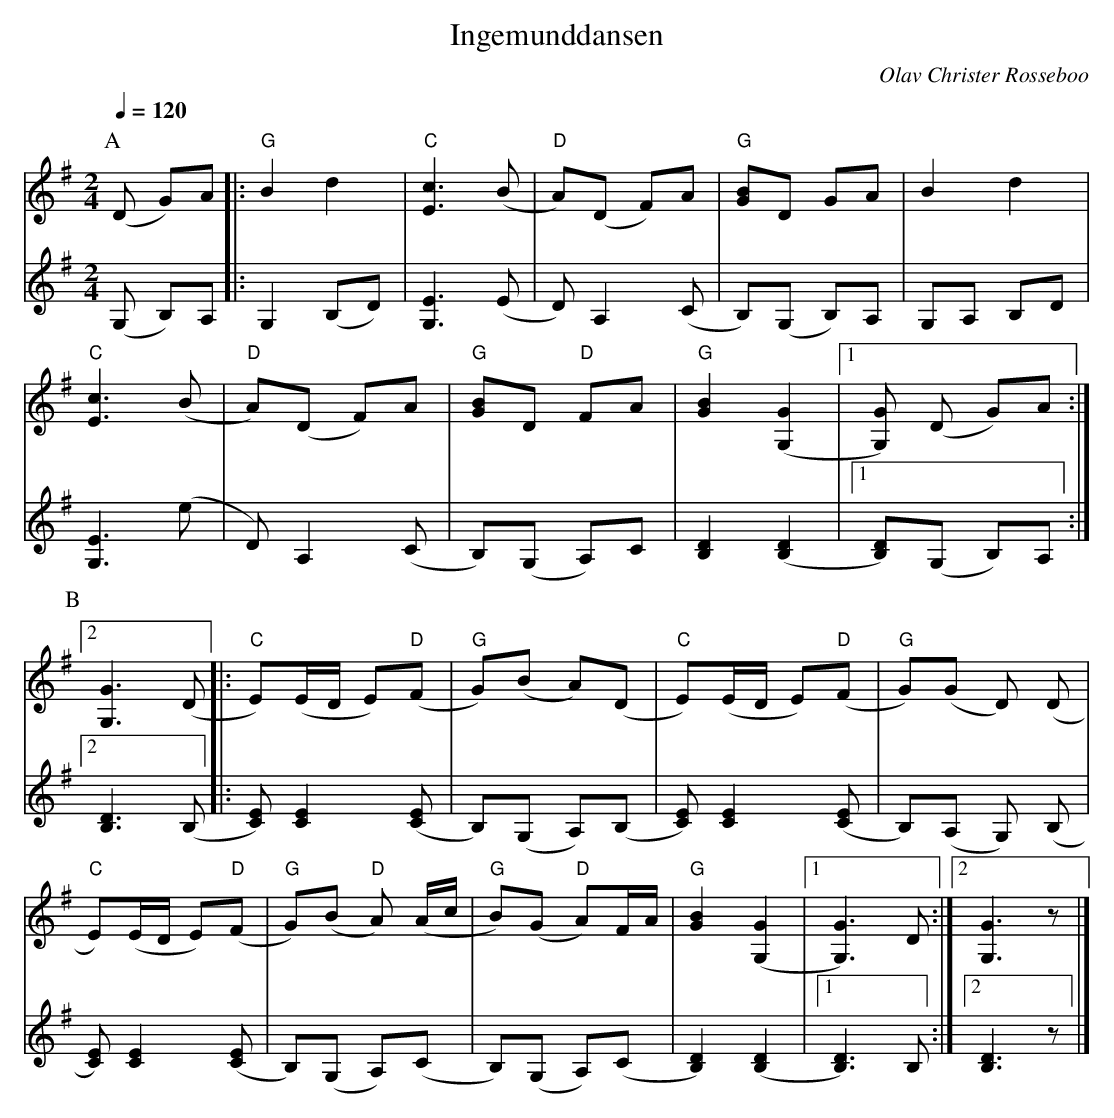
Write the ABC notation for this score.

X:1
T:Ingemunddansen
C:Olav Christer Rosseb\oo
M:2/4
L:1/8
Q:1/4=120
K:G
P:A
[V:1](D G)A |:"G"B2 d2 | "C"[E3c3] (B|"D"A)(D F)A | "G"[GB]D GA | B2 d2 |
[V:2](G, B,)A, |:G,2 (B,D) | [E3G,3] (E | D) A,2 (C | B,)(G, B,)A, | G,A, B,D |
[V:1]"C"[E3c3] (B | "D"A)(D F)A | "G"[GB]D "D"FA | "G"[G2B2] [G2(G,2] |[1 [G,)G] (D G)A :|]
[V:2][E3G,3] (e | D) A,2 (C | B,)(G, A,)C | [D2B,2] [D2(B,2] |[1 [B,)D](G, B,)A, :|]
P:B
[V:1][2 [G,3G3] (D |: "C"E)(E/D/ E)("D"F | "G"G)(B A)(D | "C"E)(E/D/ E)("D"F | "G"G)(G D) (D |
[V:2][2 [D3B,3] (B, |: [C)E] [C2E2] [E(C] | B,)(G, A,)(B, | [C)E] [C2E2] [E(C] | B,)(A, G,) (B, |
[V:1]"C"E)(E/D/ E)("D"F | "G"G)(B "D"A) (A/c/ | "G"B)(G "D"A)F/A/ | "G"[G2B2] [G2(G,2] |[1 [G,3)G3] D :|[2 [G,3G3] z |]
[V:2][C)E] [C2E2] [E(C] | B,)(G, A,)(C | B,)(G, A,)(C | [B,2)D2] [D2(B,2] |[1 [B,3)D3] B, :|[2 [B,3D3] z|]
